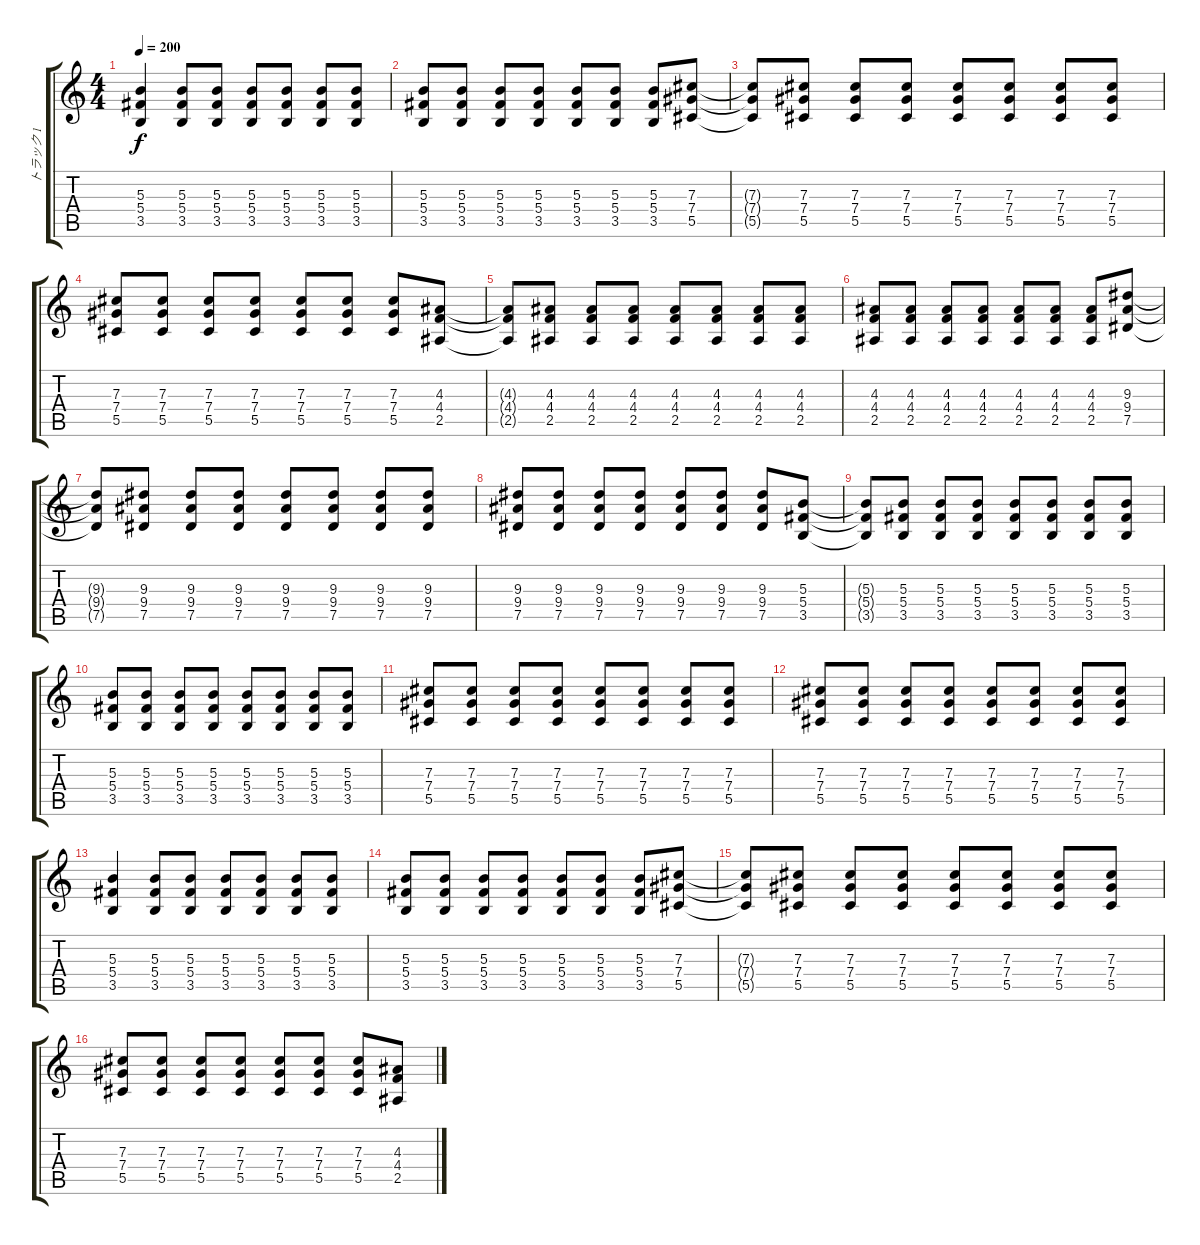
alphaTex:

\track ("トラック 1" "トラック 1") {instrument acousticguitarsteel}
\staff {score tabs}
\tuning (Eb4 Bb3 Gb3 Db3 Ab2 Eb2) {hide}
\ts (4 4)
\tempo 200
\clef g2
\ks c
(5.3 5.4 3.5).4{dy f} (5.3 5.4 3.5).8 (5.3 5.4 3.5).8 (5.3 5.4 3.5).8 (5.3 5.4 3.5).8 (5.3 5.4 3.5).8 (5.3 5.4 3.5).8 |
(5.3 5.4 3.5).8 (5.3 5.4 3.5).8 (5.3 5.4 3.5).8 (5.3 5.4 3.5).8 (5.3 5.4 3.5).8 (5.3 5.4 3.5).8 (5.3 5.4 3.5).8 (7.3 7.4 5.5).8 |
(7.3{t} 7.4{t} 5.5{t}).8 (7.3 7.4 5.5).8 (7.3 7.4 5.5).8 (7.3 7.4 5.5).8 (7.3 7.4 5.5).8 (7.3 7.4 5.5).8 (7.3 7.4 5.5).8 (7.3 7.4 5.5).8 |
(7.3 7.4 5.5).8 (7.3 7.4 5.5).8 (7.3 7.4 5.5).8 (7.3 7.4 5.5).8 (7.3 7.4 5.5).8 (7.3 7.4 5.5).8 (7.3 7.4 5.5).8 (4.3 4.4 2.5).8 |
(4.3{t} 4.4{t} 2.5{t}).8 (4.3 4.4 2.5).8 (4.3 4.4 2.5).8 (4.3 4.4 2.5).8 (4.3 4.4 2.5).8 (4.3 4.4 2.5).8 (4.3 4.4 2.5).8 (4.3 4.4 2.5).8 |
(4.3 4.4 2.5).8 (4.3 4.4 2.5).8 (4.3 4.4 2.5).8 (4.3 4.4 2.5).8 (4.3 4.4 2.5).8 (4.3 4.4 2.5).8 (4.3 4.4 2.5).8 (9.3 9.4 7.5).8 |
(9.3{t} 9.4{t} 7.5{t}).8 (9.3 9.4 7.5).8 (9.3 9.4 7.5).8 (9.3 9.4 7.5).8 (9.3 9.4 7.5).8 (9.3 9.4 7.5).8 (9.3 9.4 7.5).8 (9.3 9.4 7.5).8 |
(9.3 9.4 7.5).8 (9.3 9.4 7.5).8 (9.3 9.4 7.5).8 (9.3 9.4 7.5).8 (9.3 9.4 7.5).8 (9.3 9.4 7.5).8 (9.3 9.4 7.5).8 (5.3 5.4 3.5).8 |
(5.3{t} 5.4{t} 3.5{t}).8 (5.3 5.4 3.5).8 (5.3 5.4 3.5).8 (5.3 5.4 3.5).8 (5.3 5.4 3.5).8 (5.3 5.4 3.5).8 (5.3 5.4 3.5).8 (5.3 5.4 3.5).8 |
(5.3 5.4 3.5).8 (5.3 5.4 3.5).8 (5.3 5.4 3.5).8 (5.3 5.4 3.5).8 (5.3 5.4 3.5).8 (5.3 5.4 3.5).8 (5.3 5.4 3.5).8 (5.3 5.4 3.5).8 |
(7.3 7.4 5.5).8 (7.3 7.4 5.5).8 (7.3 7.4 5.5).8 (7.3 7.4 5.5).8 (7.3 7.4 5.5).8 (7.3 7.4 5.5).8 (7.3 7.4 5.5).8 (7.3 7.4 5.5).8 |
(7.3 7.4 5.5).8 (7.3 7.4 5.5).8 (7.3 7.4 5.5).8 (7.3 7.4 5.5).8 (7.3 7.4 5.5).8 (7.3 7.4 5.5).8 (7.3 7.4 5.5).8 (7.3 7.4 5.5).8 |
(5.3 5.4 3.5).4 (5.3 5.4 3.5).8 (5.3 5.4 3.5).8 (5.3 5.4 3.5).8 (5.3 5.4 3.5).8 (5.3 5.4 3.5).8 (5.3 5.4 3.5).8 |
(5.3 5.4 3.5).8 (5.3 5.4 3.5).8 (5.3 5.4 3.5).8 (5.3 5.4 3.5).8 (5.3 5.4 3.5).8 (5.3 5.4 3.5).8 (5.3 5.4 3.5).8 (7.3 7.4 5.5).8 |
(7.3{t} 7.4{t} 5.5{t}).8 (7.3 7.4 5.5).8 (7.3 7.4 5.5).8 (7.3 7.4 5.5).8 (7.3 7.4 5.5).8 (7.3 7.4 5.5).8 (7.3 7.4 5.5).8 (7.3 7.4 5.5).8 |
(7.3 7.4 5.5).8 (7.3 7.4 5.5).8 (7.3 7.4 5.5).8 (7.3 7.4 5.5).8 (7.3 7.4 5.5).8 (7.3 7.4 5.5).8 (7.3 7.4 5.5).8 (4.3 4.4 2.5).8
